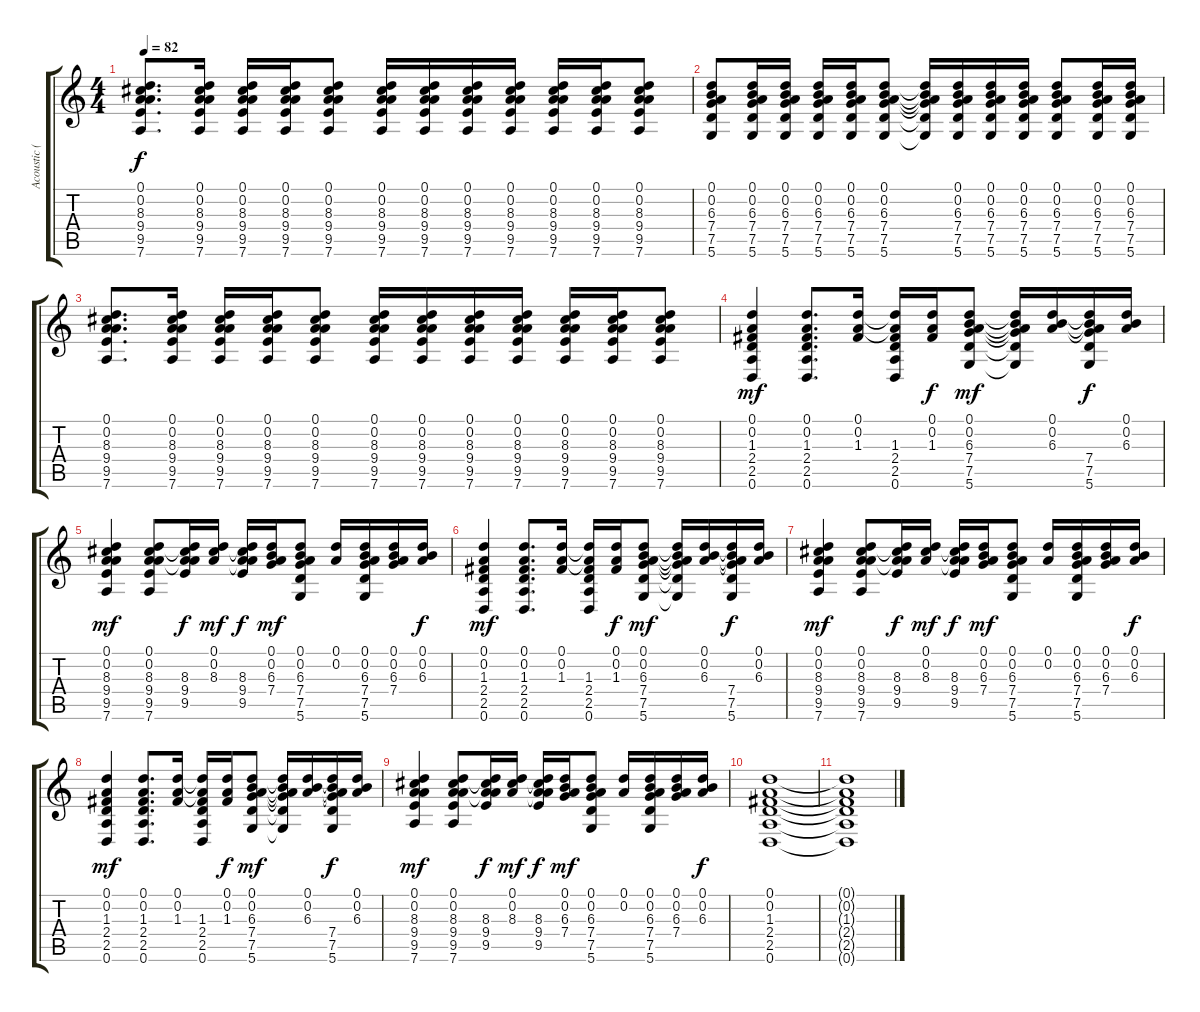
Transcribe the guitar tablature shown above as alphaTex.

\track ("Acoustic (tune down 1 step)" "Acoustic (") {instrument acousticguitarsteel}
\staff {score tabs}
\tuning (D4 A3 F3 C3 G2 D2) {hide}
\ts (4 4)
\tempo 82
\clef g2
\ks c
(0.1 0.2 8.3 9.4 9.5 7.6).8{d dy f} (0.1 0.2 8.3 9.4 9.5 7.6).16 (0.1 0.2 8.3 9.4 9.5 7.6).16 (0.1 0.2 8.3 9.4 9.5 7.6).16 (0.1 0.2 8.3 9.4 9.5 7.6).8 (0.1 0.2 8.3 9.4 9.5 7.6).16 (0.1 0.2 8.3 9.4 9.5 7.6).16 (0.1 0.2 8.3 9.4 9.5 7.6).16 (0.1 0.2 8.3 9.4 9.5 7.6).16 (0.1 0.2 8.3 9.4 9.5 7.6).16 (0.1 0.2 8.3 9.4 9.5 7.6).16 (0.1 0.2 8.3 9.4 9.5 7.6).8 |
(0.1 0.2 6.3 7.4 7.5 5.6).8 (0.1 0.2 6.3 7.4 7.5 5.6).16 (0.1 0.2 6.3 7.4 7.5 5.6).16 (0.1 0.2 6.3 7.4 7.5 5.6).16 (0.1 0.2 6.3 7.4 7.5 5.6).16 (0.1 0.2 6.3 7.4 7.5 5.6).8 (0.1{t} 0.2{t} 6.3{t} 7.4{t} 7.5{t} 5.6{t}).16 (0.1 0.2 6.3 7.4 7.5 5.6).16 (0.1 0.2 6.3 7.4 7.5 5.6).16 (0.1 0.2 6.3 7.4 7.5 5.6).16 (0.1 0.2 6.3 7.4 7.5 5.6).8 (0.1 0.2 6.3 7.4 7.5 5.6).16 (0.1 0.2 6.3 7.4 7.5 5.6).16 |
(0.1 0.2 8.3 9.4 9.5 7.6).8{d} (0.1 0.2 8.3 9.4 9.5 7.6).16 (0.1 0.2 8.3 9.4 9.5 7.6).16 (0.1 0.2 8.3 9.4 9.5 7.6).16 (0.1 0.2 8.3 9.4 9.5 7.6).8 (0.1 0.2 8.3 9.4 9.5 7.6).16 (0.1 0.2 8.3 9.4 9.5 7.6).16 (0.1 0.2 8.3 9.4 9.5 7.6).16 (0.1 0.2 8.3 9.4 9.5 7.6).16 (0.1 0.2 8.3 9.4 9.5 7.6).16 (0.1 0.2 8.3 9.4 9.5 7.6).16 (0.1 0.2 8.3 9.4 9.5 7.6).8 |
(0.1 0.2 1.3 2.4 2.5 0.6).4{dy mf} (0.1 0.2 1.3 2.4 2.5 0.6).8{d} (0.1 0.2 1.3).16 (0.1{t} 0.2{t} 1.3 2.4 2.5 0.6).16 (0.1 0.2 1.3).16{dy f} (0.1 0.2 6.3 7.4 7.5 5.6).8{dy mf} (0.1{t} 0.2{t} 6.3{t} 7.4{t} 7.5{t} 5.6{t}).16 (0.1 0.2 6.3).16 (0.1{t} 0.2{t} 6.3{t} 7.4 7.5 5.6).16{dy f} (0.1 0.2 6.3).16 |
(0.1 0.2 8.3 9.4 9.5 7.6).4{dy mf} (0.1 0.2 8.3 9.4 9.5 7.6).8 (0.1{t} 0.2{t} 8.3 9.4 9.5).16{dy f} (0.1 0.2 8.3).16{dy mf} (0.1{t} 0.2{t} 8.3 9.4 9.5).16{dy f} (0.1 0.2 6.3 7.4).16{dy mf} (0.1 0.2 6.3 7.4 7.5 5.6).8 (0.1 0.2).16 (0.1 0.2 6.3 7.4 7.5 5.6).16 (0.1 0.2 6.3 7.4).16 (0.1 0.2 6.3).16{dy f} |
(0.1 0.2 1.3 2.4 2.5 0.6).4{dy mf} (0.1 0.2 1.3 2.4 2.5 0.6).8{d} (0.1 0.2 1.3).16 (0.1{t} 0.2{t} 1.3 2.4 2.5 0.6).16 (0.1 0.2 1.3).16{dy f} (0.1 0.2 6.3 7.4 7.5 5.6).8{dy mf} (0.1{t} 0.2{t} 6.3{t} 7.4{t} 7.5{t} 5.6{t}).16 (0.1 0.2 6.3).16 (0.1{t} 0.2{t} 6.3{t} 7.4 7.5 5.6).16{dy f} (0.1 0.2 6.3).16 |
(0.1 0.2 8.3 9.4 9.5 7.6).4{dy mf} (0.1 0.2 8.3 9.4 9.5 7.6).8 (0.1{t} 0.2{t} 8.3 9.4 9.5).16{dy f} (0.1 0.2 8.3).16{dy mf} (0.1{t} 0.2{t} 8.3 9.4 9.5).16{dy f} (0.1 0.2 6.3 7.4).16{dy mf} (0.1 0.2 6.3 7.4 7.5 5.6).8 (0.1 0.2).16 (0.1 0.2 6.3 7.4 7.5 5.6).16 (0.1 0.2 6.3 7.4).16 (0.1 0.2 6.3).16{dy f} |
(0.1 0.2 1.3 2.4 2.5 0.6).4{dy mf} (0.1 0.2 1.3 2.4 2.5 0.6).8{d} (0.1 0.2 1.3).16 (0.1{t} 0.2{t} 1.3 2.4 2.5 0.6).16 (0.1 0.2 1.3).16{dy f} (0.1 0.2 6.3 7.4 7.5 5.6).8{dy mf} (0.1{t} 0.2{t} 6.3{t} 7.4{t} 7.5{t} 5.6{t}).16 (0.1 0.2 6.3).16 (0.1{t} 0.2{t} 6.3{t} 7.4 7.5 5.6).16{dy f} (0.1 0.2 6.3).16 |
(0.1 0.2 8.3 9.4 9.5 7.6).4{dy mf} (0.1 0.2 8.3 9.4 9.5 7.6).8 (0.1{t} 0.2{t} 8.3 9.4 9.5).16{dy f} (0.1 0.2 8.3).16{dy mf} (0.1{t} 0.2{t} 8.3 9.4 9.5).16{dy f} (0.1 0.2 6.3 7.4).16{dy mf} (0.1 0.2 6.3 7.4 7.5 5.6).8 (0.1 0.2).16 (0.1 0.2 6.3 7.4 7.5 5.6).16 (0.1 0.2 6.3 7.4).16 (0.1 0.2 6.3).16{dy f} |
(0.1 0.2 1.3 2.4 2.5 0.6).1 |
(0.1{t} 0.2{t} 1.3{t} 2.4{t} 2.5{t} 0.6{t}).1
